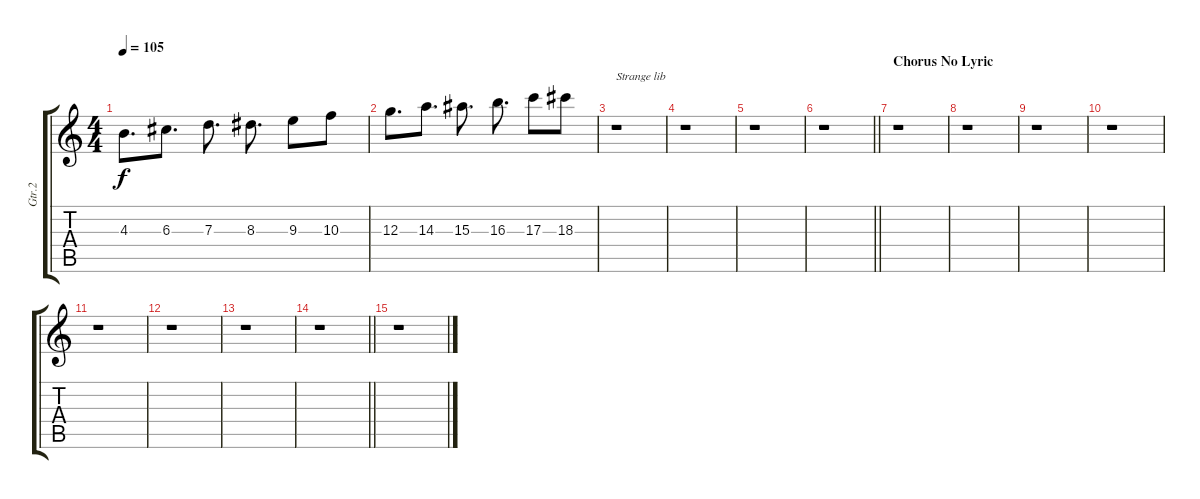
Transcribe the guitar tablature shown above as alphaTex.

\track ("Gtr.2" "Gtr.2") {instrument distortionguitar}
\staff {score tabs}
\tuning (E4 B3 G3 D3 A2 E2) {hide}
\ts (4 4)
\tempo 105
\clef g2
\ks c
4.3.8{d dy f} 6.3.8{d} 7.3.8{d} 8.3.8{d} 9.3.8 10.3.8 |
12.3.8{d} 14.3.8{d} 15.3.8{d} 16.3.8{d} 17.3.8 18.3.8 |
r.1{txt "Strange lib"} |
r.1 |
r.1 |
\barLineRight lightlight
r.1 |
\section ("" "Chorus No Lyric")
r.1 |
r.1 |
r.1 |
r.1 |
r.1 |
r.1 |
r.1 |
\barLineRight lightlight
r.1 |
r.1
